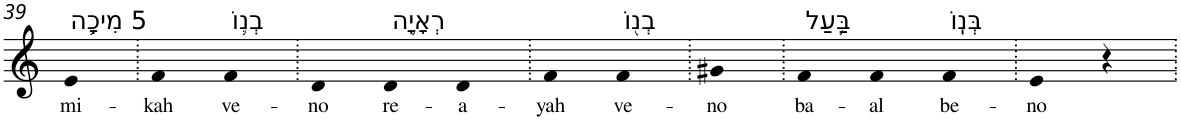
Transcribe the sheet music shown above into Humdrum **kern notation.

**kern	**text
*part1	*part1
*staff1	*staff1
*I"Piano	*
*I'Pno	*
!!LO:PB:g=z
*clefG2	*
*k[]	*
=39	=39
!LO:TX:a:t=5 מִיכָ֥ה	!
!	!LO:LY:b
4e	mi-
=40.	=40.
!	!LO:LY:b
4f	-kah
!LO:TX:a:t=בְנ֛וֹ	!
!	!LO:LY:b
4f	ve-
=41.	=41.
!	!LO:LY:b
4d	-no
!LO:TX:a:t=רְאָיָ֥ה	!
!	!LO:LY:b
4d	re-
!	!LO:LY:b
4d	-a-
=42.	=42.
!	!LO:LY:b
4f	-yah
!LO:TX:a:t=בְנ֖וֹ	!
!	!LO:LY:b
4f	ve-
=43.	=43.
!	!LO:LY:b
4g#X	-no
=44.	=44.
!LO:TX:a:t=בַּ֥עַל	!
!	!LO:LY:b
4f	ba-
!	!LO:LY:b
4f	-al
!LO:TX:a:t=בְּנֽוֹ	!
!	!LO:LY:b
4f	be-
=45.	=45.
!	!LO:LY:b
4e	-no
4r	.
=.	=.
*-	*-
